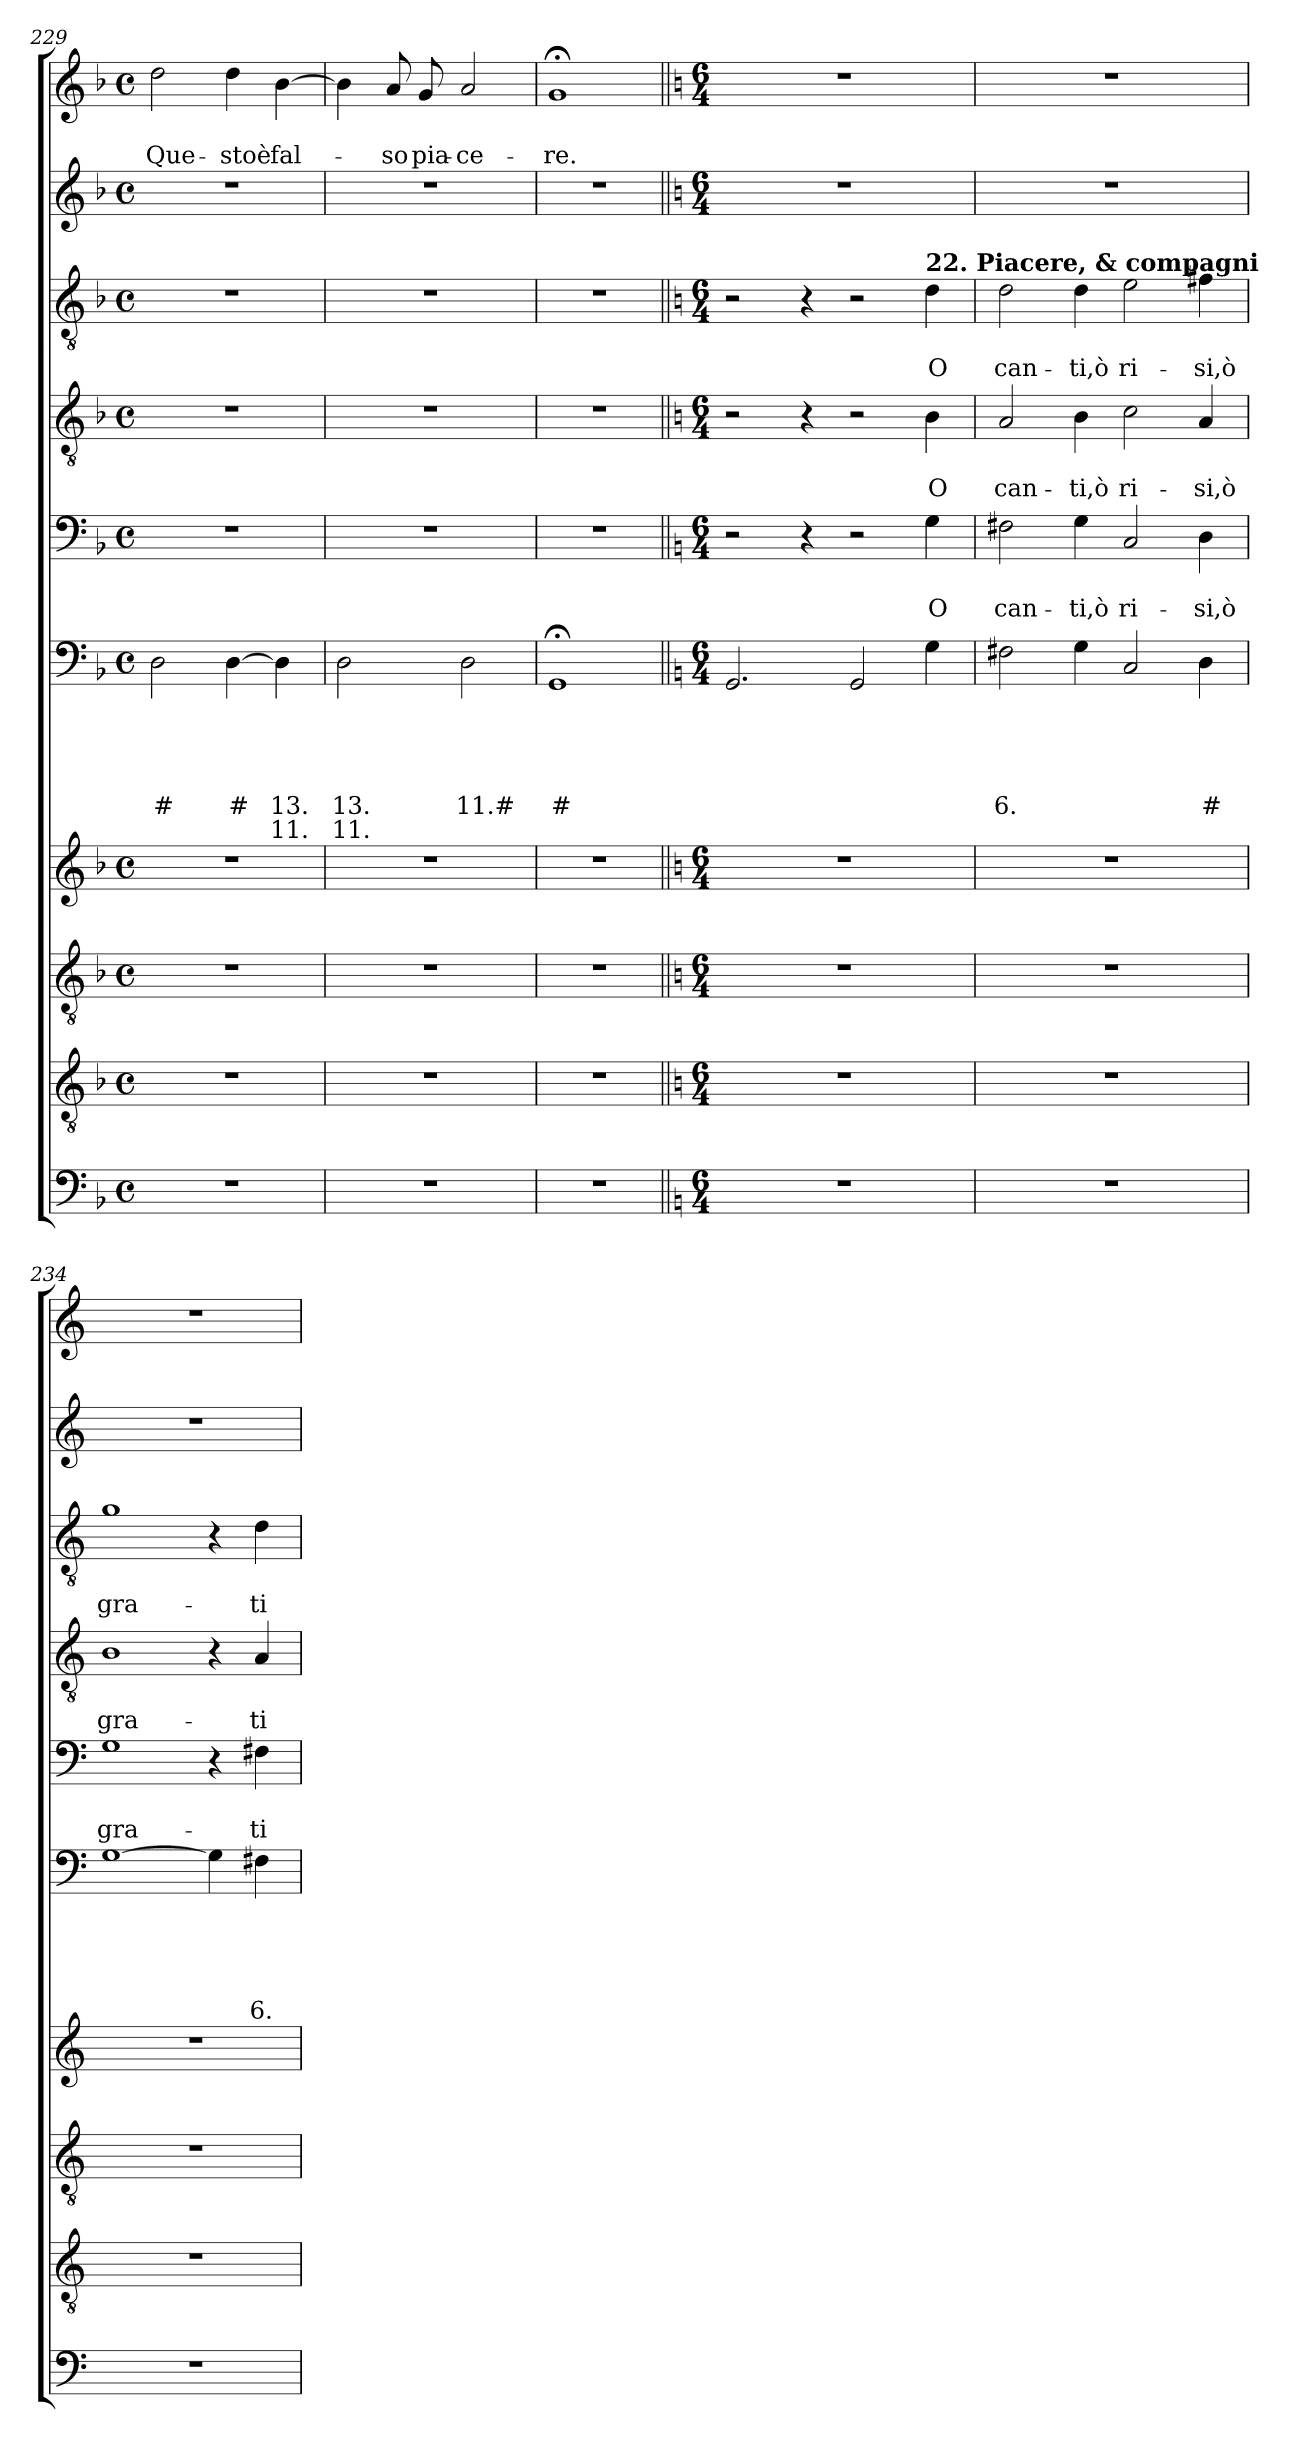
**kern	**kern	**kern	**kern	**kern	**text	**text	**text	**text	**text	**text	**kern	**text	**text	**kern	**text	**text	**kern	**text	**text	**kern	**kern	**text	**text
*part10	*part9	*part8	*part7	*part6	*part6	*part6	*part6	*part6	*part6	*part6	*part5	*part5	*part5	*part4	*part4	*part4	*part3	*part3	*part3	*part2	*part1	*part1	*part1
*staff10	*staff9	*staff8	*staff7	*staff6	*staff6	*staff6	*staff6	*staff6	*staff6	*staff6	*staff5	*staff5	*staff5	*staff4	*staff4	*staff4	*staff3	*staff3	*staff3	*staff2	*staff1	*staff1	*staff1
*clefF4	*clefGv2	*clefGv2	*clefG2	*clefF4	*	*	*	*	*	*	*clefF4	*	*	*clefGv2	*	*	*clefGv2	*	*	*clefG2	*clefG2	*	*
*k[b-]	*k[b-]	*k[b-]	*k[b-]	*k[b-]	*	*	*	*	*	*	*k[b-]	*	*	*k[b-]	*	*	*k[b-]	*	*	*k[b-]	*k[b-]	*	*
*F:	*F:	*F:	*F:	*F:	*	*	*	*	*	*	*F:	*	*	*F:	*	*	*F:	*	*	*F:	*F:	*	*
*M4/4	*M4/4	*M4/4	*M4/4	*M4/4	*	*	*	*	*	*	*M4/4	*	*	*M4/4	*	*	*M4/4	*	*	*M4/4	*M4/4	*	*
*met(c)	*met(c)	*met(c)	*met(c)	*met(c)	*	*	*	*	*	*	*met(c)	*	*	*met(c)	*	*	*met(c)	*	*	*met(c)	*met(c)	*	*
=229	=229	=229	=229	=229	=229	=229	=229	=229	=229	=229	=229	=229	=229	=229	=229	=229	=229	=229	=229	=229	=229	=229	=229
1r	1r	1r	1r	2D\	.	.	.	.	#	.	1r	.	.	1r	.	.	1r	.	.	1r	2dd\	.	Que-
.	.	.	.	[4D\	.	.	.	.	#	.	.	.	.	.	.	.	.	.	.	.	4dd\	.	-stoè
.	.	.	.	4D\]	.	.	.	.	13.	11.	.	.	.	.	.	.	.	.	.	.	[4b-\	.	fal-
!!LO:LB:g=z
=230	=230	=230	=230	=230	=230	=230	=230	=230	=230	=230	=230	=230	=230	=230	=230	=230	=230	=230	=230	=230	=230	=230	=230
1r	1r	1r	1r	2D\	.	.	.	.	13.	11.	1r	.	.	1r	.	.	1r	.	.	1r	4b-\]	.	.
.	.	.	.	.	.	.	.	.	.	.	.	.	.	.	.	.	.	.	.	.	8a/	.	-so
.	.	.	.	.	.	.	.	.	.	.	.	.	.	.	.	.	.	.	.	.	8g/	.	pia-
.	.	.	.	2D\	.	.	.	.	11.#	.	.	.	.	.	.	.	.	.	.	.	2a/	.	-ce-
=231	=231	=231	=231	=231	=231	=231	=231	=231	=231	=231	=231	=231	=231	=231	=231	=231	=231	=231	=231	=231	=231	=231	=231
1r	1r	1r	1r	1GG;<	.	.	.	.	#	.	1r	.	.	1r	.	.	1r	.	.	1r	1g;<	.	-re.
=232||	=232||	=232||	=232||	=232||	=232||	=232||	=232||	=232||	=232||	=232||	=232||	=232||	=232||	=232||	=232||	=232||	=232||	=232||	=232||	=232||	=232||	=232||	=232||
*k[]	*k[]	*k[]	*k[]	*k[]	*	*	*	*	*	*	*k[]	*	*	*k[]	*	*	*k[]	*	*	*k[]	*k[]	*	*
*C:	*C:	*C:	*C:	*C:	*	*	*	*	*	*	*C:	*	*	*C:	*	*	*C:	*	*	*C:	*C:	*	*
*M6/4	*M6/4	*M6/4	*M6/4	*M6/4	*	*	*	*	*	*	*M6/4	*	*	*M6/4	*	*	*M6/4	*	*	*M6/4	*M6/4	*	*
1.r	1.r	1.r	1.r	2.GG/	.	.	.	.	.	.	2r	.	.	2r	.	.	2r	.	.	1.r	1.r	.	.
.	.	.	.	.	.	.	.	.	.	.	4r	.	.	4r	.	.	4r	.	.	.	.	.	.
.	.	.	.	2GG/	.	.	.	.	.	.	2r	.	.	2r	.	.	2r	.	.	.	.	.	.
!	!	!	!	!	!	!	!	!	!	!	!	!	!	!	!	!	!LO:TX:a:B:t=22. Piacere, & compagni	!	!	!	!	!	!
.	.	.	.	4G\	.	.	.	.	.	.	4G\	.	O	4B\	.	O	4d\	.	O	.	.	.	.
=233	=233	=233	=233	=233	=233	=233	=233	=233	=233	=233	=233	=233	=233	=233	=233	=233	=233	=233	=233	=233	=233	=233	=233
1.r	1.r	1.r	1.r	2F#X\	.	.	.	.	6.	.	2F#X\	.	can-	2A/	.	can-	2d\	.	can-	1.r	1.r	.	.
.	.	.	.	4G\	.	.	.	.	.	.	4G\	.	-ti,ò	4B\	.	-ti,ò	4d\	.	-ti,ò	.	.	.	.
.	.	.	.	2C/	.	.	.	.	.	.	2C/	.	ri-	2c\	.	ri-	2e\	.	ri-	.	.	.	.
.	.	.	.	4D\	.	.	.	.	#	.	4D\	.	-si,ò	4A/	.	-si,ò	4f#X\	.	-si,ò	.	.	.	.
=234	=234	=234	=234	=234	=234	=234	=234	=234	=234	=234	=234	=234	=234	=234	=234	=234	=234	=234	=234	=234	=234	=234	=234
1.r	1.r	1.r	1.r	[1G	.	.	.	.	.	.	1G	.	gra-	1B	.	gra-	1g	.	gra-	1.r	1.r	.	.
.	.	.	.	4G\]	.	.	.	.	.	.	4r	.	.	4r	.	.	4r	.	.	.	.	.	.
.	.	.	.	4F#X\	.	.	.	.	6.	.	4F#X\	.	-ti-	4A/	.	-ti-	4d\	.	-ti-	.	.	.	.
=	=	=	=	=	=	=	=	=	=	=	=	=	=	=	=	=	=	=	=	=	=	=	=
*-	*-	*-	*-	*-	*-	*-	*-	*-	*-	*-	*-	*-	*-	*-	*-	*-	*-	*-	*-	*-	*-	*-	*-
